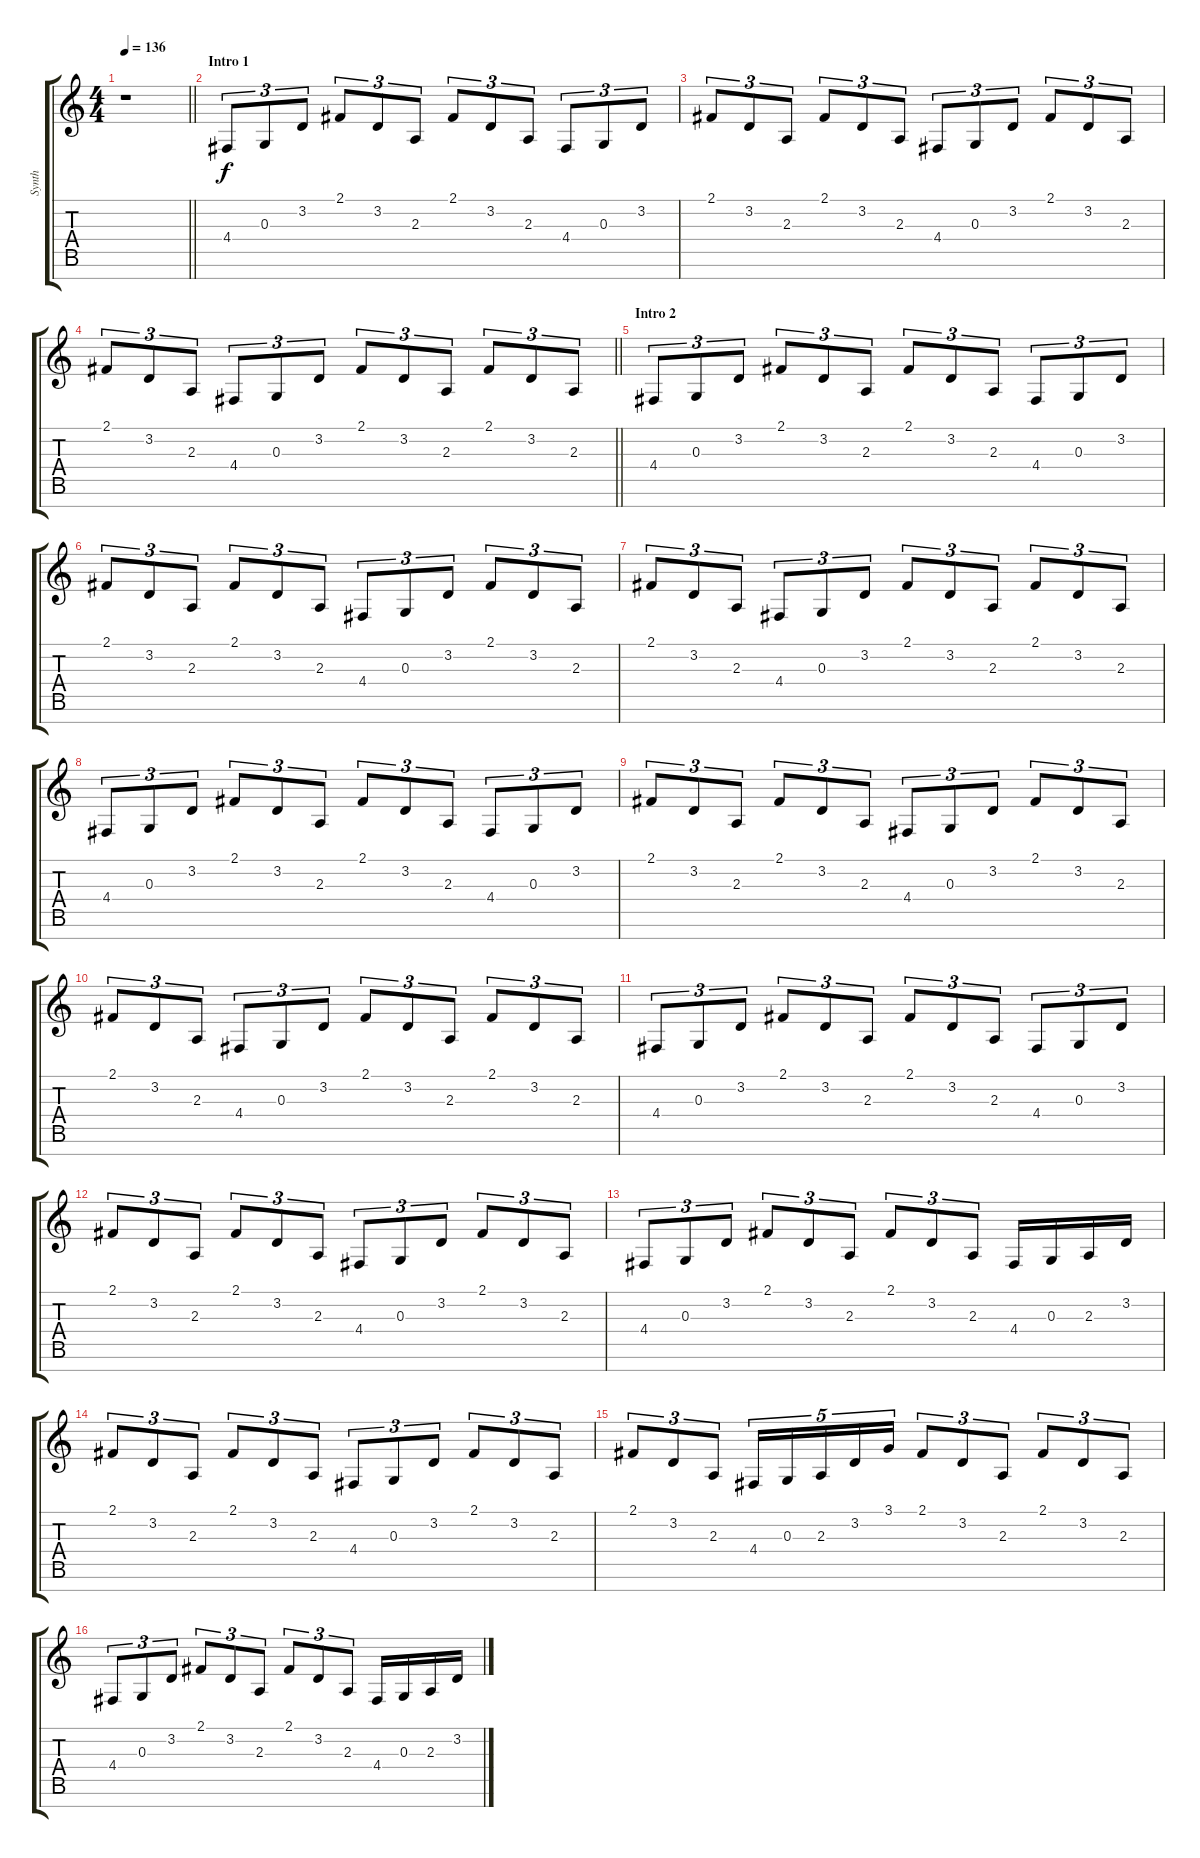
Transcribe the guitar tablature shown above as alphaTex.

\track ("Synth" "Synth") {instrument lead1square}
\staff {score tabs}
\tuning (E4 B3 G3 D3 A2 E2 B1) {hide}
\ts (4 4)
\tempo 136
\clef g2
\barLineRight lightlight
\ks c
r.1{dy f instrument lead1square} |
\section ("" "Intro 1")
4.4.8{tu (3 2)} 0.3.8{tu (3 2)} 3.2.8{tu (3 2)} 2.1.8{tu (3 2)} 3.2.8{tu (3 2)} 2.3.8{tu (3 2)} 2.1.8{tu (3 2)} 3.2.8{tu (3 2)} 2.3.8{tu (3 2)} 4.4.8{tu (3 2)} 0.3.8{tu (3 2)} 3.2.8{tu (3 2)} |
2.1.8{tu (3 2)} 3.2.8{tu (3 2)} 2.3.8{tu (3 2)} 2.1.8{tu (3 2)} 3.2.8{tu (3 2)} 2.3.8{tu (3 2)} 4.4.8{tu (3 2)} 0.3.8{tu (3 2)} 3.2.8{tu (3 2)} 2.1.8{tu (3 2)} 3.2.8{tu (3 2)} 2.3.8{tu (3 2)} |
\barLineRight lightlight
2.1.8{tu (3 2)} 3.2.8{tu (3 2)} 2.3.8{tu (3 2)} 4.4.8{tu (3 2)} 0.3.8{tu (3 2)} 3.2.8{tu (3 2)} 2.1.8{tu (3 2)} 3.2.8{tu (3 2)} 2.3.8{tu (3 2)} 2.1.8{tu (3 2)} 3.2.8{tu (3 2)} 2.3.8{tu (3 2)} |
\section ("" "Intro 2")
4.4.8{tu (3 2)} 0.3.8{tu (3 2)} 3.2.8{tu (3 2)} 2.1.8{tu (3 2)} 3.2.8{tu (3 2)} 2.3.8{tu (3 2)} 2.1.8{tu (3 2)} 3.2.8{tu (3 2)} 2.3.8{tu (3 2)} 4.4.8{tu (3 2)} 0.3.8{tu (3 2)} 3.2.8{tu (3 2)} |
2.1.8{tu (3 2)} 3.2.8{tu (3 2)} 2.3.8{tu (3 2)} 2.1.8{tu (3 2)} 3.2.8{tu (3 2)} 2.3.8{tu (3 2)} 4.4.8{tu (3 2)} 0.3.8{tu (3 2)} 3.2.8{tu (3 2)} 2.1.8{tu (3 2)} 3.2.8{tu (3 2)} 2.3.8{tu (3 2)} |
2.1.8{tu (3 2)} 3.2.8{tu (3 2)} 2.3.8{tu (3 2)} 4.4.8{tu (3 2)} 0.3.8{tu (3 2)} 3.2.8{tu (3 2)} 2.1.8{tu (3 2)} 3.2.8{tu (3 2)} 2.3.8{tu (3 2)} 2.1.8{tu (3 2)} 3.2.8{tu (3 2)} 2.3.8{tu (3 2)} |
4.4.8{tu (3 2)} 0.3.8{tu (3 2)} 3.2.8{tu (3 2)} 2.1.8{tu (3 2)} 3.2.8{tu (3 2)} 2.3.8{tu (3 2)} 2.1.8{tu (3 2)} 3.2.8{tu (3 2)} 2.3.8{tu (3 2)} 4.4.8{tu (3 2)} 0.3.8{tu (3 2)} 3.2.8{tu (3 2)} |
2.1.8{tu (3 2)} 3.2.8{tu (3 2)} 2.3.8{tu (3 2)} 2.1.8{tu (3 2)} 3.2.8{tu (3 2)} 2.3.8{tu (3 2)} 4.4.8{tu (3 2)} 0.3.8{tu (3 2)} 3.2.8{tu (3 2)} 2.1.8{tu (3 2)} 3.2.8{tu (3 2)} 2.3.8{tu (3 2)} |
2.1.8{tu (3 2)} 3.2.8{tu (3 2)} 2.3.8{tu (3 2)} 4.4.8{tu (3 2)} 0.3.8{tu (3 2)} 3.2.8{tu (3 2)} 2.1.8{tu (3 2)} 3.2.8{tu (3 2)} 2.3.8{tu (3 2)} 2.1.8{tu (3 2)} 3.2.8{tu (3 2)} 2.3.8{tu (3 2)} |
4.4.8{tu (3 2)} 0.3.8{tu (3 2)} 3.2.8{tu (3 2)} 2.1.8{tu (3 2)} 3.2.8{tu (3 2)} 2.3.8{tu (3 2)} 2.1.8{tu (3 2)} 3.2.8{tu (3 2)} 2.3.8{tu (3 2)} 4.4.8{tu (3 2)} 0.3.8{tu (3 2)} 3.2.8{tu (3 2)} |
2.1.8{tu (3 2)} 3.2.8{tu (3 2)} 2.3.8{tu (3 2)} 2.1.8{tu (3 2)} 3.2.8{tu (3 2)} 2.3.8{tu (3 2)} 4.4.8{tu (3 2)} 0.3.8{tu (3 2)} 3.2.8{tu (3 2)} 2.1.8{tu (3 2)} 3.2.8{tu (3 2)} 2.3.8{tu (3 2)} |
4.4.8{tu (3 2)} 0.3.8{tu (3 2)} 3.2.8{tu (3 2)} 2.1.8{tu (3 2)} 3.2.8{tu (3 2)} 2.3.8{tu (3 2)} 2.1.8{tu (3 2)} 3.2.8{tu (3 2)} 2.3.8{tu (3 2)} 4.4.16 0.3.16 2.3.16 3.2.16 |
2.1.8{tu (3 2)} 3.2.8{tu (3 2)} 2.3.8{tu (3 2)} 2.1.8{tu (3 2)} 3.2.8{tu (3 2)} 2.3.8{tu (3 2)} 4.4.8{tu (3 2)} 0.3.8{tu (3 2)} 3.2.8{tu (3 2)} 2.1.8{tu (3 2)} 3.2.8{tu (3 2)} 2.3.8{tu (3 2)} |
2.1.8{tu (3 2)} 3.2.8{tu (3 2)} 2.3.8{tu (3 2)} 4.4.16{tu (5 4)} 0.3.16{tu (5 4)} 2.3.16{tu (5 4)} 3.2.16{tu (5 4)} 3.1.16{tu (5 4)} 2.1.8{tu (3 2)} 3.2.8{tu (3 2)} 2.3.8{tu (3 2)} 2.1.8{tu (3 2)} 3.2.8{tu (3 2)} 2.3.8{tu (3 2)} |
4.4.8{tu (3 2)} 0.3.8{tu (3 2)} 3.2.8{tu (3 2)} 2.1.8{tu (3 2)} 3.2.8{tu (3 2)} 2.3.8{tu (3 2)} 2.1.8{tu (3 2)} 3.2.8{tu (3 2)} 2.3.8{tu (3 2)} 4.4.16 0.3.16 2.3.16 3.2.16
